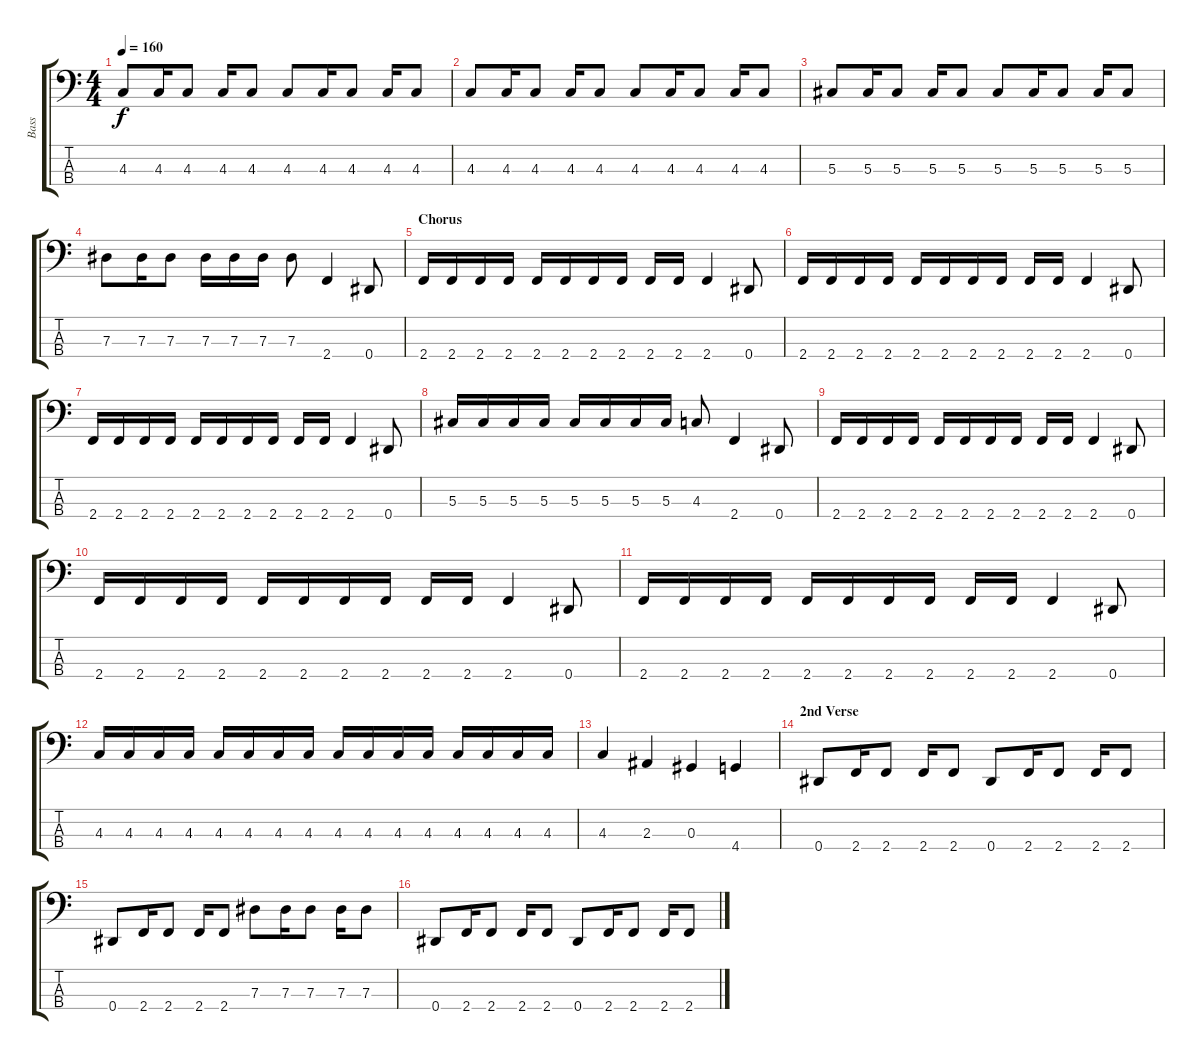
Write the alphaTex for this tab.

\track ("Bass" "Bass") {instrument electricbassfinger}
\staff {score tabs}
\tuning (Gb2 Db2 Ab1 Eb1) {hide}
\ts (4 4)
\tempo 160
\clef f4
\ks c
4.3.8{dy f} 4.3.16 4.3.8 4.3.16 4.3.8 4.3.8 4.3.16 4.3.8 4.3.16 4.3.8 |
4.3.8 4.3.16 4.3.8 4.3.16 4.3.8 4.3.8 4.3.16 4.3.8 4.3.16 4.3.8 |
5.3.8 5.3.16 5.3.8 5.3.16 5.3.8 5.3.8 5.3.16 5.3.8 5.3.16 5.3.8 |
7.3.8 7.3.16 7.3.8 7.3.16 7.3.16 7.3.16 7.3.8 2.4.4 0.4.8 |
\section ("" "Chorus")
2.4.16 2.4.16 2.4.16 2.4.16 2.4.16 2.4.16 2.4.16 2.4.16 2.4.16 2.4.16 2.4.4 0.4.8 |
2.4.16 2.4.16 2.4.16 2.4.16 2.4.16 2.4.16 2.4.16 2.4.16 2.4.16 2.4.16 2.4.4 0.4.8 |
2.4.16 2.4.16 2.4.16 2.4.16 2.4.16 2.4.16 2.4.16 2.4.16 2.4.16 2.4.16 2.4.4 0.4.8 |
5.3.16 5.3.16 5.3.16 5.3.16 5.3.16 5.3.16 5.3.16 5.3.16 4.3.8 2.4.4 0.4.8 |
2.4.16 2.4.16 2.4.16 2.4.16 2.4.16 2.4.16 2.4.16 2.4.16 2.4.16 2.4.16 2.4.4 0.4.8 |
2.4.16 2.4.16 2.4.16 2.4.16 2.4.16 2.4.16 2.4.16 2.4.16 2.4.16 2.4.16 2.4.4 0.4.8 |
2.4.16 2.4.16 2.4.16 2.4.16 2.4.16 2.4.16 2.4.16 2.4.16 2.4.16 2.4.16 2.4.4 0.4.8 |
4.3.16 4.3.16 4.3.16 4.3.16 4.3.16 4.3.16 4.3.16 4.3.16 4.3.16 4.3.16 4.3.16 4.3.16 4.3.16 4.3.16 4.3.16 4.3.16 |
4.3.4 2.3.4 0.3.4 4.4.4 |
\section ("" "2nd Verse")
0.4.8 2.4.16 2.4.8 2.4.16 2.4.8 0.4.8 2.4.16 2.4.8 2.4.16 2.4.8 |
0.4.8 2.4.16 2.4.8 2.4.16 2.4.8 7.3.8 7.3.16 7.3.8 7.3.16 7.3.8 |
0.4.8 2.4.16 2.4.8 2.4.16 2.4.8 0.4.8 2.4.16 2.4.8 2.4.16 2.4.8
